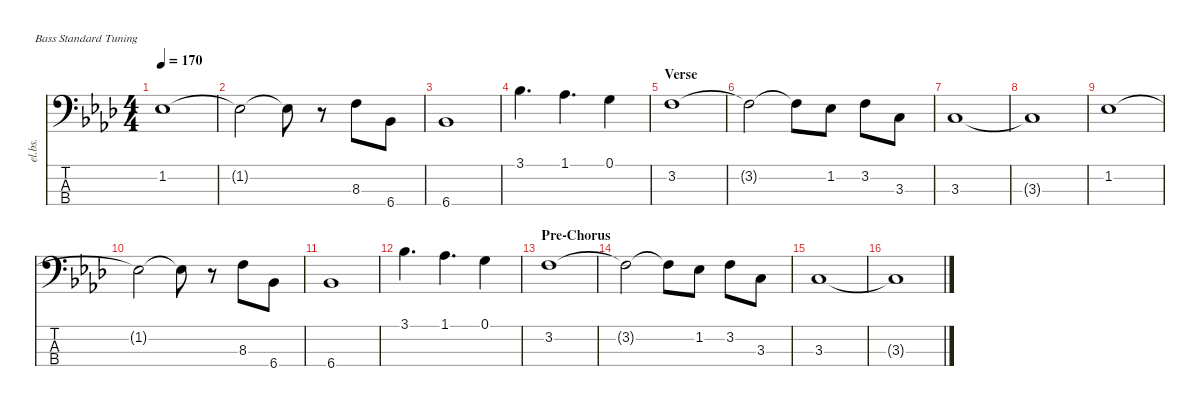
\defaultSystemsLayout 4
\hideDynamics
\bracketExtendMode nobrackets
\otherSystemsTrackNameOrientation horizontal
\track ("Synth Bass" "el.bs.") {instrument electricbassfinger}
\staff {score tabs}
\tuning (G2 D2 A1 E1)
\ts (4 4)
\tempo 170
\clef f4
\ks fminor
1.2{acc b}.1{dy f beam Down} |
1.2{t acc b}.2{beam Down} 1.2{t acc b}.8{beam Down} r.8{beam Down} 8.3{acc forcenatural}.8{beam Down} 6.4{acc b}.8{beam Down} |
6.4{acc b}.1{beam Up} |
3.1{acc b}.4{d beam Down} 1.1{acc b}.4{d beam Down} 0.1{acc forcenatural}.4{beam Down} |
\section ("" "Verse")
3.2{acc forcenatural}.1{dy mf beam Down} |
3.2{t acc forcenatural}.2{beam Down} 3.2{t acc forcenatural}.8{beam Down} 1.2{acc b}.8{beam Down} 3.2{acc forcenatural}.8{beam Down} 3.3{acc forcenatural}.8{beam Down} |
3.3{acc forcenatural}.1{beam Up} |
3.3{t acc forcenatural}.1{beam Up} |
1.2{acc b}.1{beam Down} |
1.2{t acc b}.2{beam Down} 1.2{t acc b}.8{beam Down} r.8{beam Down} 8.3{acc forcenatural}.8{beam Down} 6.4{acc b}.8{beam Down} |
6.4{acc b}.1{beam Up} |
3.1{acc b}.4{d beam Down} 1.1{acc b}.4{d beam Down} 0.1{acc forcenatural}.4{beam Down} |
\section ("" "Pre-Chorus")
3.2{acc forcenatural}.1{beam Down} |
3.2{t acc forcenatural}.2{beam Down} 3.2{t acc forcenatural}.8{beam Down} 1.2{acc b}.8{beam Down} 3.2{acc forcenatural}.8{beam Down} 3.3{acc forcenatural}.8{beam Down} |
3.3{acc forcenatural}.1{beam Up} |
3.3{t acc forcenatural}.1{beam Up}
